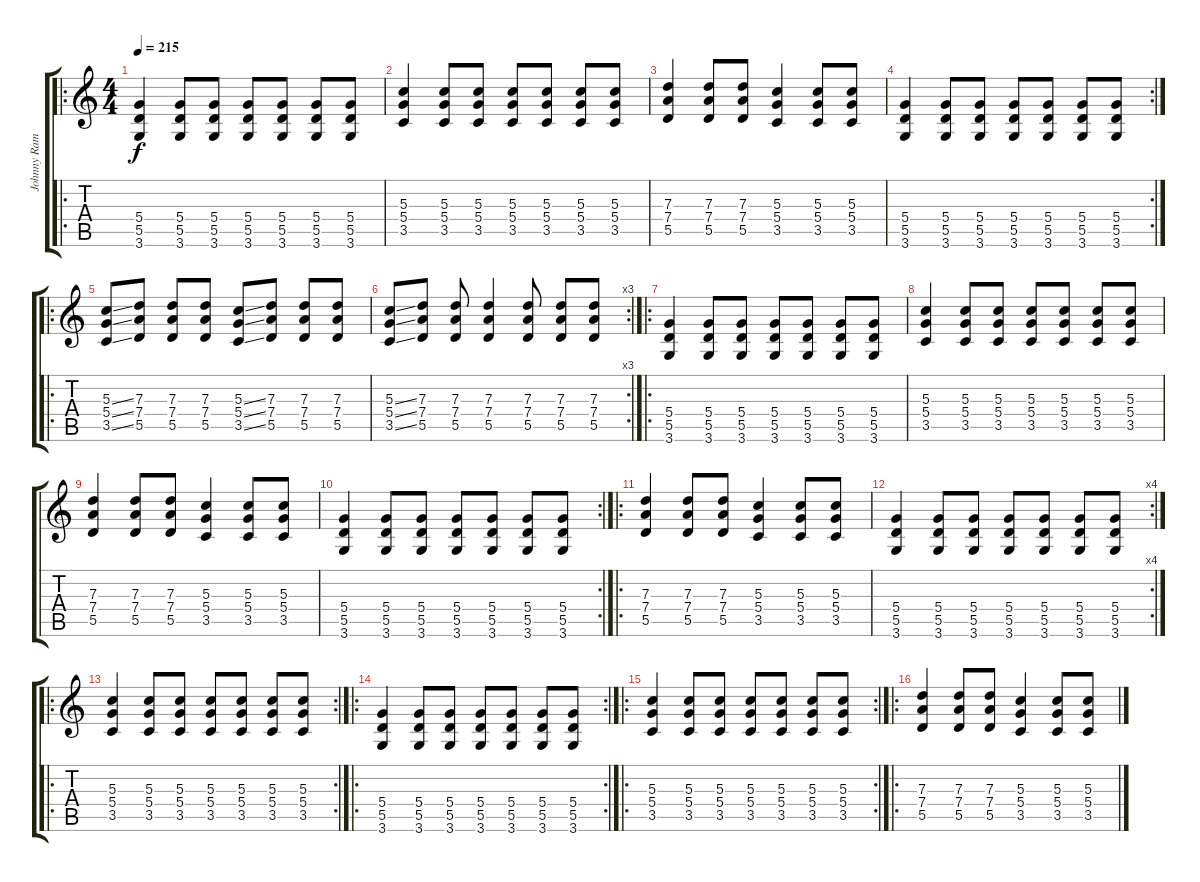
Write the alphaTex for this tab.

\track ("Johnny Ramone (Distortion Guitar)" "Johnny Ram") {instrument distortionguitar}
\staff {score tabs}
\tuning (E4 B3 G3 D3 A2 E2) {hide}
\ro
\ts (4 4)
\tempo 215
\clef g2
\ks c
(5.4 5.5 3.6).4{dy f instrument distortionguitar} (5.4 5.5 3.6).8 (5.4 5.5 3.6).8 (5.4 5.5 3.6).8 (5.4 5.5 3.6).8 (5.4 5.5 3.6).8 (5.4 5.5 3.6).8 |
(5.3 5.4 3.5).4 (5.3 5.4 3.5).8 (5.3 5.4 3.5).8 (5.3 5.4 3.5).8 (5.3 5.4 3.5).8 (5.3 5.4 3.5).8 (5.3 5.4 3.5).8 |
(7.3 7.4 5.5).4 (7.3 7.4 5.5).8 (7.3 7.4 5.5).8 (5.3 5.4 3.5).4 (5.3 5.4 3.5).8 (5.3 5.4 3.5).8 |
\rc 2
(5.4 5.5 3.6).4 (5.4 5.5 3.6).8 (5.4 5.5 3.6).8 (5.4 5.5 3.6).8 (5.4 5.5 3.6).8 (5.4 5.5 3.6).8 (5.4 5.5 3.6).8 |
\ro
(5.3{ss} 5.4{ss} 3.5{ss}).8 (7.3 7.4 5.5).8 (7.3 7.4 5.5).8 (7.3 7.4 5.5).8 (5.3{ss} 5.4{ss} 3.5{ss}).8 (7.3 7.4 5.5).8 (7.3 7.4 5.5).8 (7.3 7.4 5.5).8 |
\rc 3
(5.3{ss} 5.4{ss} 3.5{ss}).8 (7.3 7.4 5.5).8 (7.3 7.4 5.5).8 (7.3 7.4 5.5).4 (7.3 7.4 5.5).8 (7.3 7.4 5.5).8 (7.3 7.4 5.5).8 |
\ro
(5.4 5.5 3.6).4 (5.4 5.5 3.6).8 (5.4 5.5 3.6).8 (5.4 5.5 3.6).8 (5.4 5.5 3.6).8 (5.4 5.5 3.6).8 (5.4 5.5 3.6).8 |
(5.3 5.4 3.5).4 (5.3 5.4 3.5).8 (5.3 5.4 3.5).8 (5.3 5.4 3.5).8 (5.3 5.4 3.5).8 (5.3 5.4 3.5).8 (5.3 5.4 3.5).8 |
(7.3 7.4 5.5).4 (7.3 7.4 5.5).8 (7.3 7.4 5.5).8 (5.3 5.4 3.5).4 (5.3 5.4 3.5).8 (5.3 5.4 3.5).8 |
\rc 2
(5.4 5.5 3.6).4 (5.4 5.5 3.6).8 (5.4 5.5 3.6).8 (5.4 5.5 3.6).8 (5.4 5.5 3.6).8 (5.4 5.5 3.6).8 (5.4 5.5 3.6).8 |
\ro
(7.3 7.4 5.5).4 (7.3 7.4 5.5).8 (7.3 7.4 5.5).8 (5.3 5.4 3.5).4 (5.3 5.4 3.5).8 (5.3 5.4 3.5).8 |
\rc 4
(5.4 5.5 3.6).4 (5.4 5.5 3.6).8 (5.4 5.5 3.6).8 (5.4 5.5 3.6).8 (5.4 5.5 3.6).8 (5.4 5.5 3.6).8 (5.4 5.5 3.6).8 |
\ro
\rc 2
(5.3 5.4 3.5).4 (5.3 5.4 3.5).8 (5.3 5.4 3.5).8 (5.3 5.4 3.5).8 (5.3 5.4 3.5).8 (5.3 5.4 3.5).8 (5.3 5.4 3.5).8 |
\ro
\rc 2
(5.4 5.5 3.6).4 (5.4 5.5 3.6).8 (5.4 5.5 3.6).8 (5.4 5.5 3.6).8 (5.4 5.5 3.6).8 (5.4 5.5 3.6).8 (5.4 5.5 3.6).8 |
\ro
\rc 2
(5.3 5.4 3.5).4 (5.3 5.4 3.5).8 (5.3 5.4 3.5).8 (5.3 5.4 3.5).8 (5.3 5.4 3.5).8 (5.3 5.4 3.5).8 (5.3 5.4 3.5).8 |
\ro
(7.3 7.4 5.5).4 (7.3 7.4 5.5).8 (7.3 7.4 5.5).8 (5.3 5.4 3.5).4 (5.3 5.4 3.5).8 (5.3 5.4 3.5).8
